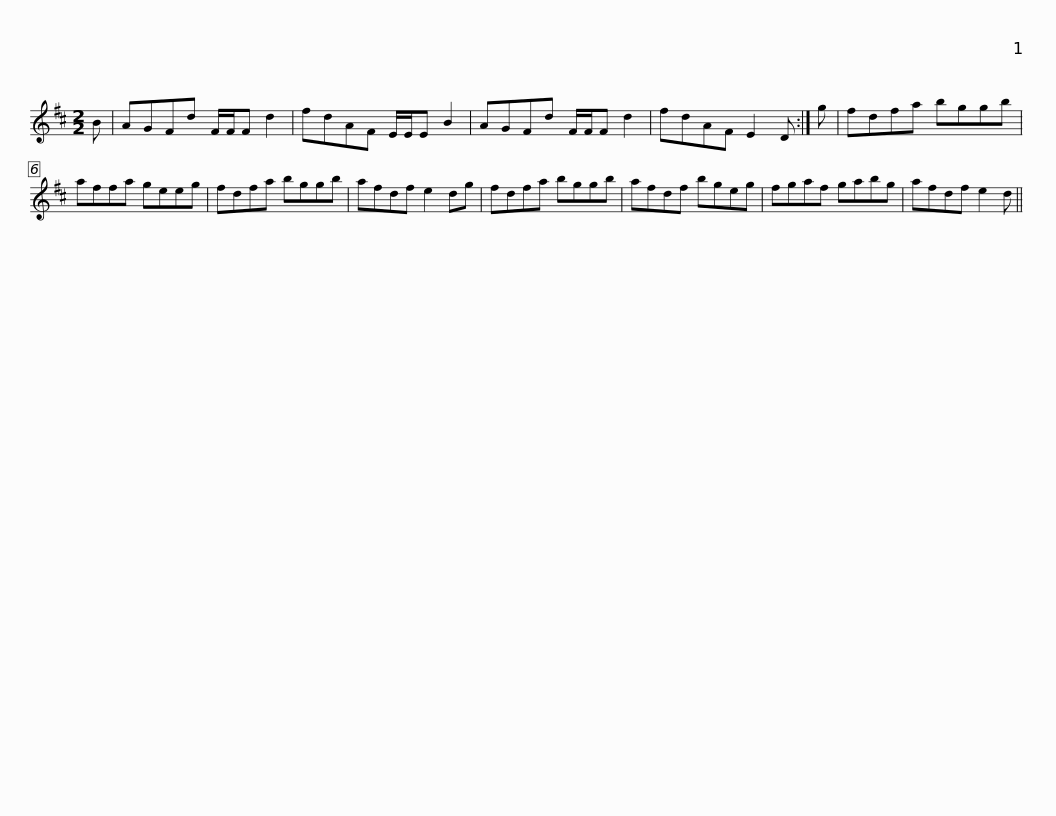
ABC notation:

X:1
L:1/8
M:2/2
I:linebreak $
K:D
V:1 treble
V:1
 B | AGFd F/F/F d2 | fdAF E/E/E B2 | AGFd F/F/F d2 | fdAF E2 D :| %5
 g | fdfa bggb |$ affa geeg | fdfa bggb | afdf e2 dg | %10
 fdfa bggb | afdf bgeg |$ fgaf gabg | afdf e2 d || %14
